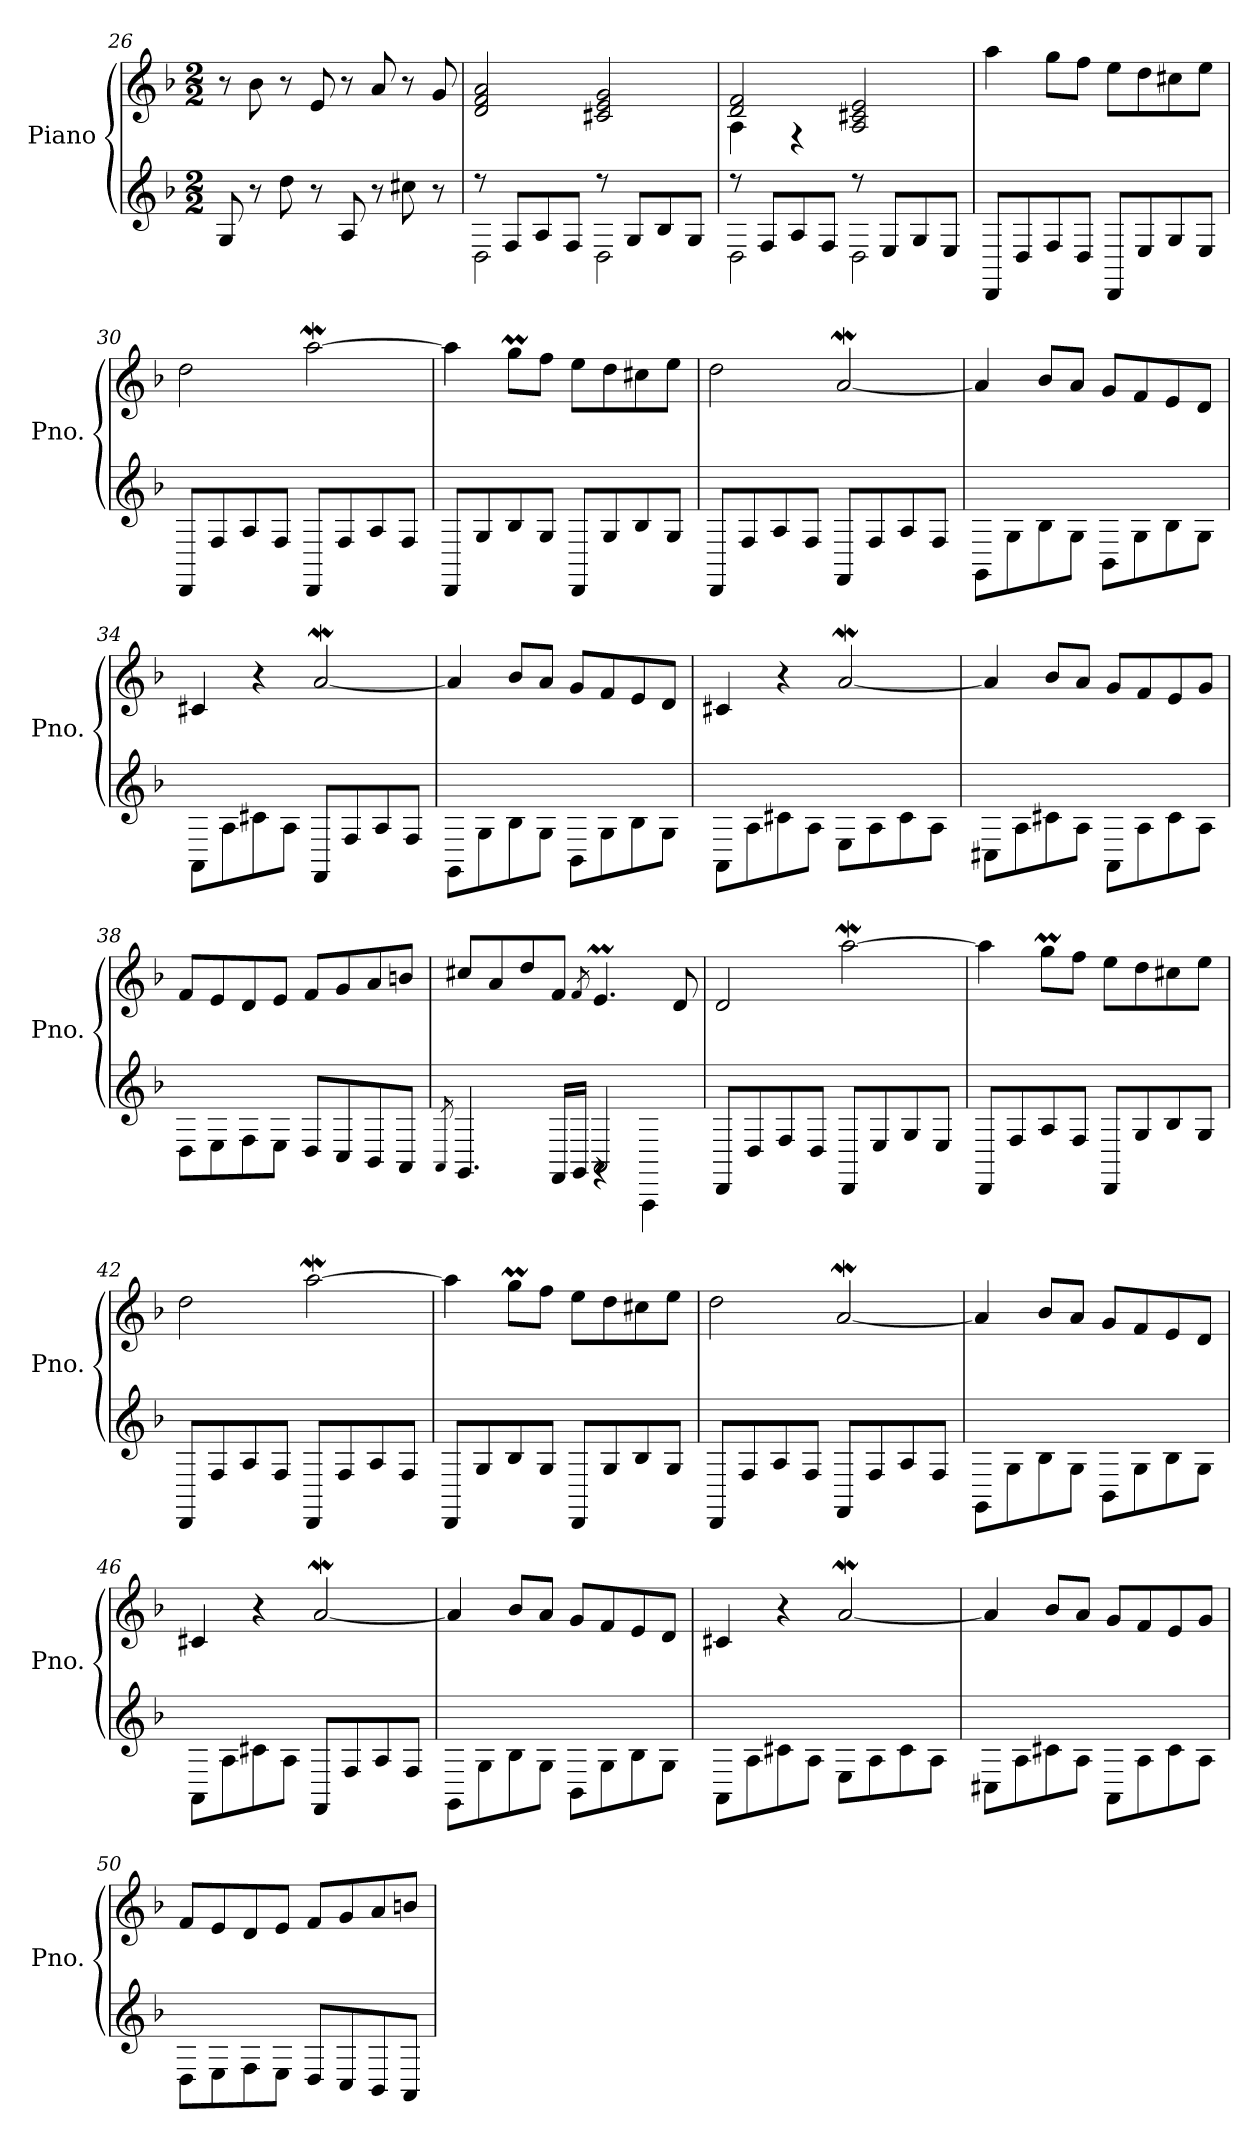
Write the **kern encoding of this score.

**kern	**kern
*part1	*part1
*staff2	*staff1
*I"Piano	*
*I'Pno.	*
*clefG2	*clefG2
*k[b-]	*k[b-]
*M2/2	*M2/2
=26	=26
8G/	8r
8r	8b-\
8dd\	8r
8r	8e/
8A/	8r
8r	8a/
8cc#X\	8r
8r	8g/
!!LO:LB:g=z
=27	=27
*^	*
8r	2D\	2d/ 2f/ 2a/
8F/L	.	.
8A/	.	.
8F/J	.	.
8r	2D\	2c#X/ 2e/ 2g/
8G/L	.	.
8B-/	.	.
8G/J	.	.
=28	=28	=28
*	*	*^
8r	2D\	2d/ 2f/	4A\
8F/L	.	.	.
8A/	.	.	4r
8F/J	.	.	.
8r	2D\	2A/ 2c#X/ 2e/	2reyy
8E/L	.	.	.
8G/	.	.	.
8E/J	.	.	.
*v	*v	*	*
*	*v	*v
=29	=29
8DD/L	4aa\
8D/	.
8F/	8gg\L
8D/J	8ff\J
8DD/L	8ee\L
8E/	8dd\
8G/	8cc#X\
8E/J	8ee\J
=30	=30
8DD/L	2dd\
8F/	.
8A/	.
8F/J	.
8DD/L	[2aaW\
8F/	.
8A/	.
8F/J	.
=31	=31
8DD/L	4aa\]
8G/	.
8B-/	8ggM\L
8G/J	8ff\J
8DD/L	8ee\L
8G/	8dd\
8B-/	8cc#X\
8G/J	8ee\J
!!LO:LB:g=z
=32	=32
8DD/L	2dd\
8F/	.
8A/	.
8F/J	.
8FF/L	[2aW/
8F/	.
8A/	.
8F/J	.
=33	=33
8GG\L	4a/]
8G\	.
8B-\	8b-/L
8G\J	8a/J
8BB-\L	8g/L
8G\	8f/
8B-\	8e/
8G\J	8d/J
=34	=34
8AA\L	4c#X/
8A\	.
8c#X\	4r
8A\J	.
8FF/L	[2aW/
8F/	.
8A/	.
8F/J	.
=35	=35
8GG\L	4a/]
8G\	.
8B-\	8b-/L
8G\J	8a/J
8BB-\L	8g/L
8G\	8f/
8B-\	8e/
8G\J	8d/J
=36	=36
8AA\L	4c#X/
8A\	.
8c#X\	4r
8A\J	.
8E\L	[2aW/
8A\	.
8c#\	.
8A\J	.
!!LO:LB:g=z
=37	=37
8C#X\L	4a/]
8A\	.
8c#X\	8b-/L
8A\J	8a/J
8AA\L	8g/L
8A\	8f/
8c#\	8e/
8A\J	8g/J
=38	=38
8D\L	8f/L
8E\	8e/
8F\	8d/
8E\J	8e/J
8D/L	8f/L
8C/	8g/
8BB-/	8a/
8AA/J	8bn/J
=39	=39
8qAA/	.
*^	*
4.GG/	2rCCyy	8cc#X/L
.	.	8a/
.	.	8dd/
16FF/LL	.	8f/J
16GG/JJ	.	.
.	.	8qf/
2AA/	4rGG	4.em/
.	4AAA\	.
.	.	8d/
*v	*v	*
=40	=40
8DD/L	2d/
8D/	.
8F/	.
8D/J	.
8DD/L	[2aaW\
8E/	.
8G/	.
8E/J	.
=41	=41
8DD/L	4aa\]
8F/	.
8A/	8ggM\L
8F/J	8ff\J
8DD/L	8ee\L
8G/	8dd\
8B-/	8cc#X\
8G/J	8ee\J
!!LO:LB:g=z
=42	=42
8DD/L	2dd\
8F/	.
8A/	.
8F/J	.
8DD/L	[2aaW\
8F/	.
8A/	.
8F/J	.
=43	=43
8DD/L	4aa\]
8G/	.
8B-/	8ggM\L
8G/J	8ff\J
8DD/L	8ee\L
8G/	8dd\
8B-/	8cc#X\
8G/J	8ee\J
=44	=44
8DD/L	2dd\
8F/	.
8A/	.
8F/J	.
8FF/L	[2aW/
8F/	.
8A/	.
8F/J	.
=45	=45
8GG\L	4a/]
8G\	.
8B-\	8b-/L
8G\J	8a/J
8BB-\L	8g/L
8G\	8f/
8B-\	8e/
8G\J	8d/J
=46	=46
8AA\L	4c#X/
8A\	.
8c#X\	4r
8A\J	.
8FF/L	[2aW/
8F/	.
8A/	.
8F/J	.
!!LO:PB:g=z
=47	=47
8GG\L	4a/]
8G\	.
8B-\	8b-/L
8G\J	8a/J
8BB-\L	8g/L
8G\	8f/
8B-\	8e/
8G\J	8d/J
=48	=48
8AA\L	4c#X/
8A\	.
8c#X\	4r
8A\J	.
8E\L	[2aW/
8A\	.
8c#\	.
8A\J	.
=49	=49
8C#X\L	4a/]
8A\	.
8c#X\	8b-/L
8A\J	8a/J
8AA\L	8g/L
8A\	8f/
8c#\	8e/
8A\J	8g/J
=50	=50
8D\L	8f/L
8E\	8e/
8F\	8d/
8E\J	8e/J
8D/L	8f/L
8C/	8g/
8BB-/	8a/
8AA/J	8bn/J
=	=
*-	*-
